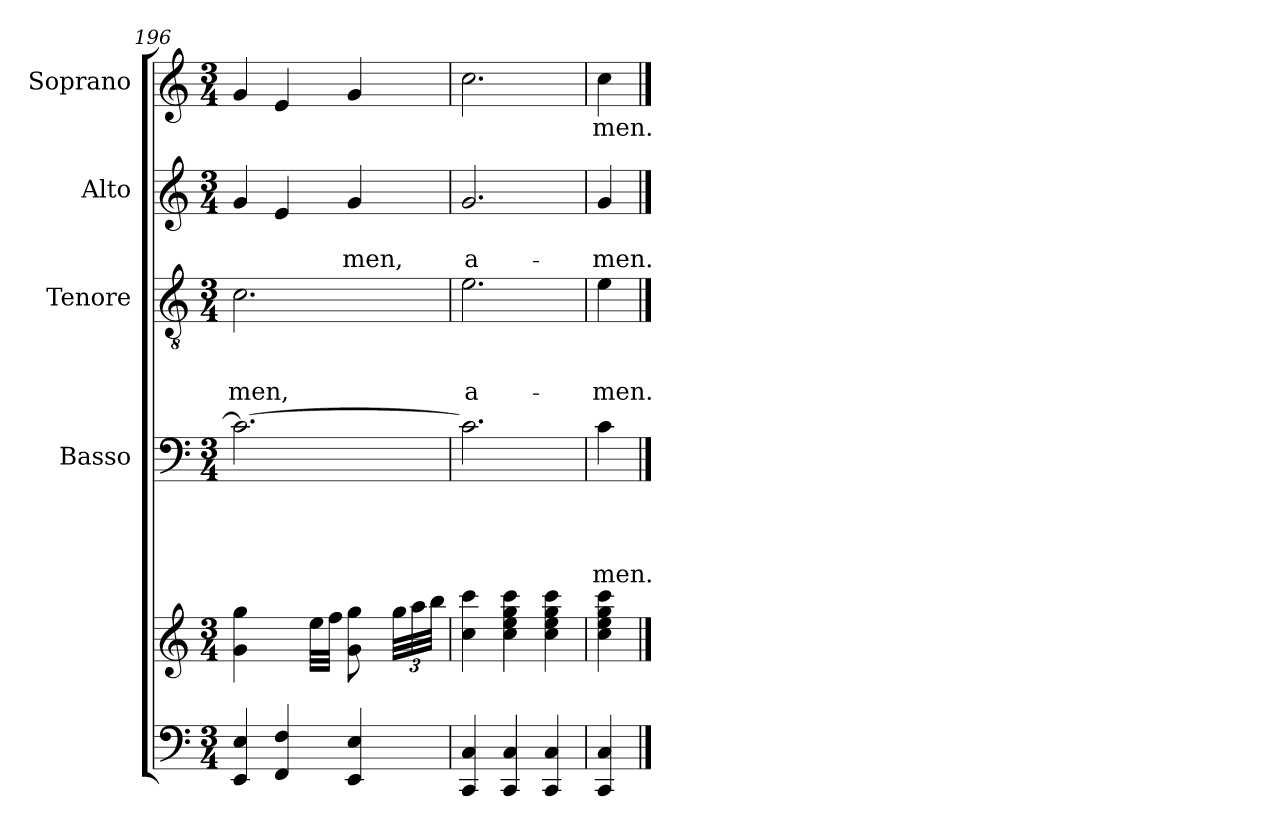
**kern	**kern	**kern	**text	**text	**text	**text	**kern	**text	**text	**text	**kern	**text	**text	**kern	**text
*part6	*part5	*part4	*part4	*part4	*part4	*part4	*part3	*part3	*part3	*part3	*part2	*part2	*part2	*part1	*part1
*staff6	*staff5	*staff4	*staff4	*staff4	*staff4	*staff4	*staff3	*staff3	*staff3	*staff3	*staff2	*staff2	*staff2	*staff1	*staff1
*	*	*I"Basso	*	*	*	*	*I"Tenore	*	*	*	*I"Alto	*	*	*I"Soprano	*
*clefF4	*clefG2	*clefF4	*	*	*	*	*clefGv2	*	*	*	*clefG2	*	*	*clefG2	*
*k[]	*k[]	*k[]	*	*	*	*	*k[]	*	*	*	*k[]	*	*	*k[]	*
*C:	*C:	*C:	*	*	*	*	*C:	*	*	*	*C:	*	*	*C:	*
*M3/4	*M3/4	*M3/4	*	*	*	*	*M3/4	*	*	*	*M3/4	*	*	*M3/4	*
=196	=196	=196	=196	=196	=196	=196	=196	=196	=196	=196	=196	=196	=196	=196	=196
!	!	!	!	!	!	!	!	!	!	!LO:LY:b	!	!	!	!	!
4EE/ 4E/	4g\ 4gg\	2.c\_	.	.	.	.	2.c\	.	.	-men,	4g/	.	.	4g/	.
4FF/ 4F/	8.ryy	.	.	.	.	.	.	.	.	.	4e/	.	.	4e/	.
.	32ee\LLL	.	.	.	.	.	.	.	.	.	.	.	.	.	.
.	32ff\JJJ	.	.	.	.	.	.	.	.	.	.	.	.	.	.
!	!	!	!	!	!	!	!	!	!	!	!	!	!LO:LY:b	!	!
4EE/ 4E/	8g\ 8gg\	.	.	.	.	.	.	.	.	.	4g/	.	men,	4g/	.
.	16ryy	.	.	.	.	.	.	.	.	.	.	.	.	.	.
.	48gg\LLL	.	.	.	.	.	.	.	.	.	.	.	.	.	.
.	48aa\	.	.	.	.	.	.	.	.	.	.	.	.	.	.
.	48bb\JJJ	.	.	.	.	.	.	.	.	.	.	.	.	.	.
=197	=197	=197	=197	=197	=197	=197	=197	=197	=197	=197	=197	=197	=197	=197	=197
!	!	!	!	!	!	!	!	!	!	!LO:LY:b	!	!	!LO:LY:b	!	!
4CC/ 4C/	4cc\ 4ccc\	2.c\]	.	.	.	.	2.e\	.	.	a-	2.g/	.	a-	2.cc\	.
4CC/ 4C/	4cc\ 4ee\ 4gg\ 4ccc\	.	.	.	.	.	.	.	.	.	.	.	.	.	.
4CC/ 4C/	4cc\ 4ee\ 4gg\ 4ccc\	.	.	.	.	.	.	.	.	.	.	.	.	.	.
=198	=198	=198	=198	=198	=198	=198	=198	=198	=198	=198	=198	=198	=198	=198	=198
!	!	!	!	!	!	!LO:LY:b	!	!	!	!LO:LY:b	!	!	!LO:LY:b	!	!LO:LY:b
4CC/ 4C/	4cc\ 4ee\ 4gg\ 4ccc\	4c\	.	.	.	-men.	4e\	.	.	-men.	4g/	.	-men.	4cc\	men.
==	==	==	==	==	==	==	==	==	==	==	==	==	==	==	==
*-	*-	*-	*-	*-	*-	*-	*-	*-	*-	*-	*-	*-	*-	*-	*-
